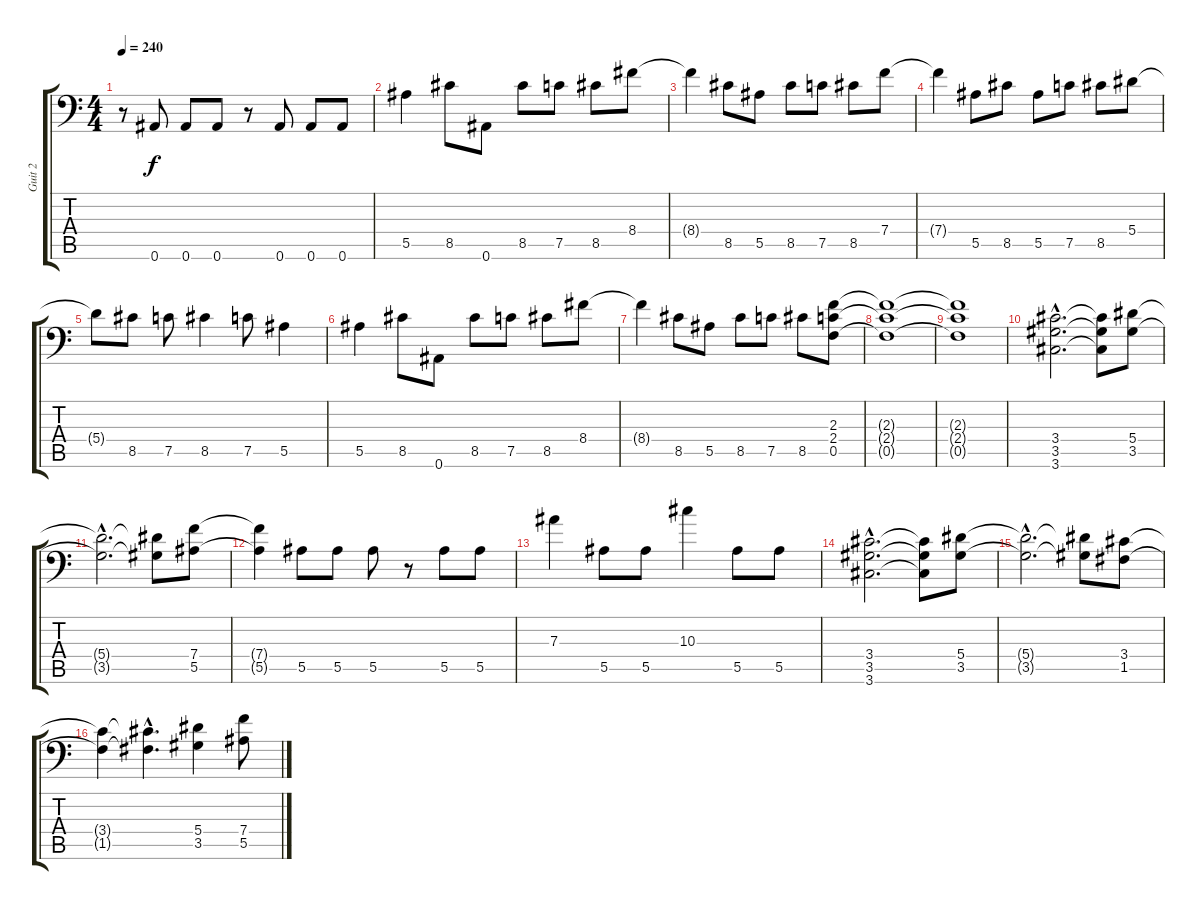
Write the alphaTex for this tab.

\track ("Guit 2" "Guit 2") {instrument distortionguitar}
\staff {score tabs}
\tuning (C4 G3 Eb3 Bb2 F2 Bb1) {hide}
\ts (4 4)
\tempo 240
\clef f4
\ks c
r.8{dy f} 0.6.8 0.6.8 0.6.8 r.8 0.6.8 0.6.8 0.6.8 |
5.5.4 8.5.8 0.6.8 8.5.8 7.5.8 8.5.8 8.4.8 |
8.4{t}.4 8.5.8 5.5.8 8.5.8 7.5.8 8.5.8 7.4.8 |
7.4{t}.4 5.5.8 8.5.8 5.5.8 7.5.8 8.5.8 5.4.8 |
5.4{t}.8 8.5.8 7.5.8 8.5.4 7.5.8 5.5.4 |
5.5.4 8.5.8 0.6.8 8.5.8 7.5.8 8.5.8 8.4.8 |
8.4{t}.4 8.5.8 5.5.8 8.5.8 7.5.8 8.5.8 (2.3 2.4 0.5).8 |
(2.3{t} 2.4{t} 0.5{t}).1 |
(2.3{t} 2.4{t} 0.5{t}).1 |
(3.4{hac} 3.5{hac} 3.6{hac}).2{d} (3.4{t} 3.5{t} 3.6{t}).8 (5.4 3.5).8 |
(5.4{hac t} 3.5{hac t}).2{d} (5.4{t} 3.5{t}).8 (7.4 5.5).8 |
(7.4{t} 5.5{t}).4 5.5.8 5.5.8 5.5.8 r.8 5.5.8 5.5.8 |
7.3.4 5.5.8 5.5.8 10.3.4 5.5.8 5.5.8 |
(3.4{hac} 3.5{hac} 3.6{hac}).2{d} (3.4{t} 3.5{t} 3.6{t}).8 (5.4 3.5).8 |
(5.4{hac t} 3.5{hac t}).2{d} (5.4{t} 3.5{t}).8 (3.4 1.5).8 |
(3.4{t} 1.5{t}).4 (3.4{hac t} 1.5{hac t}).4{d} (5.4 3.5).4 (7.4 5.5).8
